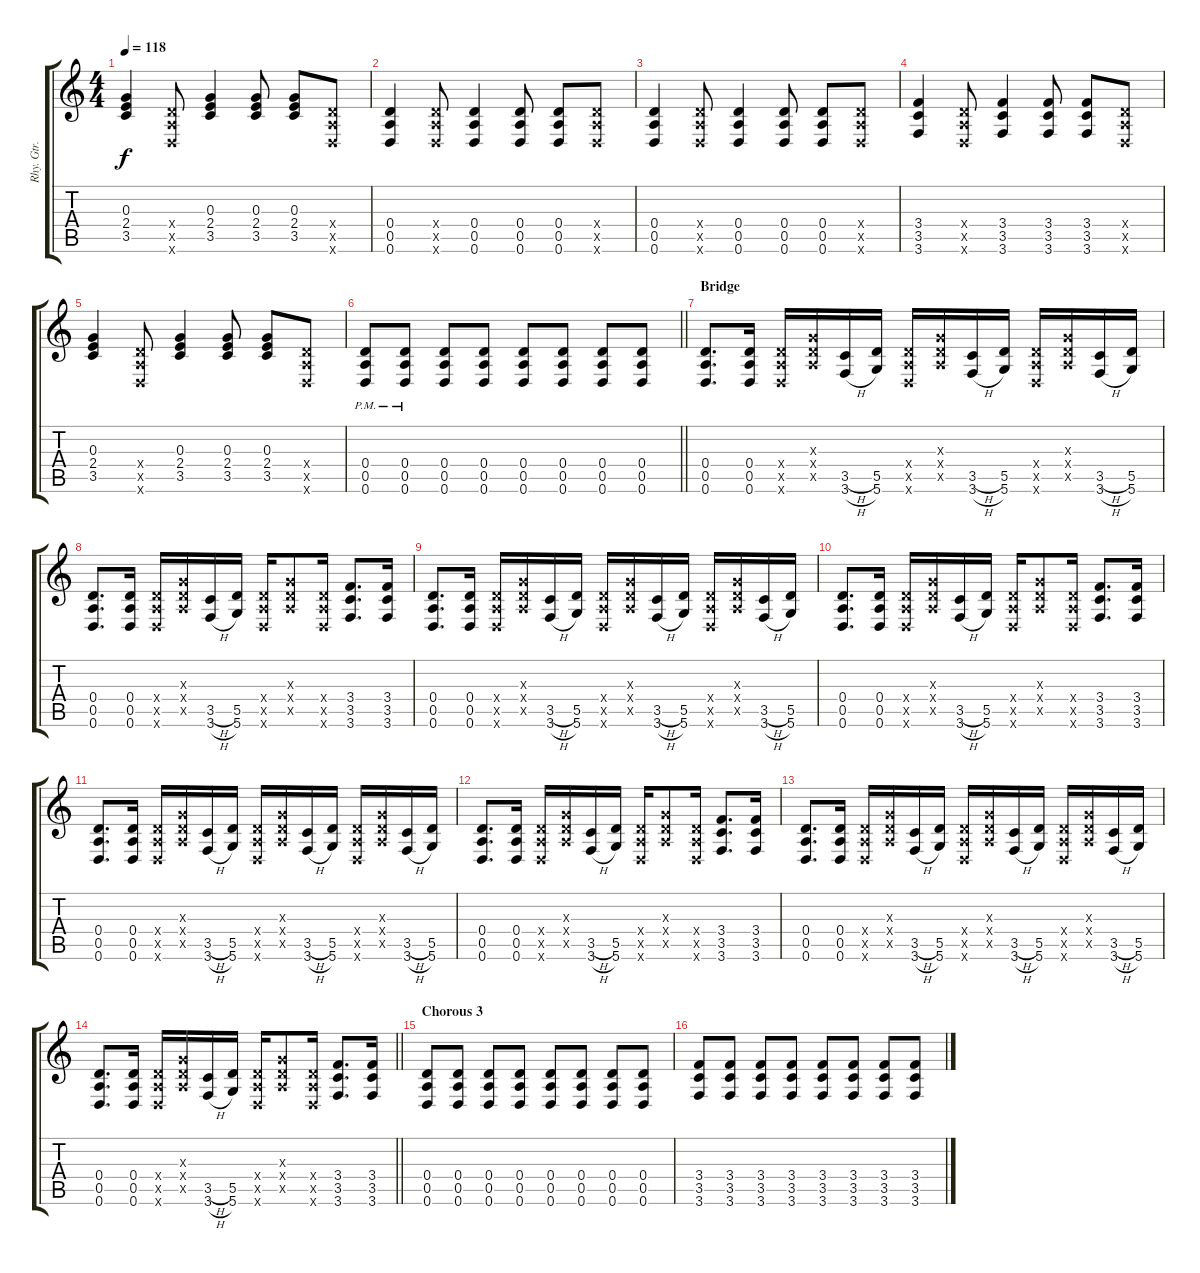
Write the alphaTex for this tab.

\track ("Rhy. Gtr. 1" "Rhy. Gtr. ") {instrument distortionguitar}
\staff {score tabs}
\tuning (E4 B3 G3 D3 A2 D2) {hide}
\ts (4 4)
\tempo 118
\clef g2
\ks c
(0.3 2.4 3.5).4{dy f} (0.4{x} 0.5{x} 0.6{x}).8 (0.3 2.4 3.5).4 (0.3 2.4 3.5).8 (0.3 2.4 3.5).8 (0.4{x} 0.5{x} 0.6{x}).8 |
(0.4 0.5 0.6).4 (0.4{x} 0.5{x} 0.6{x}).8 (0.4 0.5 0.6).4 (0.4 0.5 0.6).8 (0.4 0.5 0.6).8 (0.4{x} 0.5{x} 0.6{x}).8 |
(0.4 0.5 0.6).4 (0.4{x} 0.5{x} 0.6{x}).8 (0.4 0.5 0.6).4 (0.4 0.5 0.6).8 (0.4 0.5 0.6).8 (0.4{x} 0.5{x} 0.6{x}).8 |
(3.4 3.5 3.6).4 (0.4{x} 0.5{x} 0.6{x}).8 (3.4 3.5 3.6).4 (3.4 3.5 3.6).8 (3.4 3.5 3.6).8 (0.4{x} 0.5{x} 0.6{x}).8 |
(0.3 2.4 3.5).4 (0.4{x} 0.5{x} 0.6{x}).8 (0.3 2.4 3.5).4 (0.3 2.4 3.5).8 (0.3 2.4 3.5).8 (0.4{x} 0.5{x} 0.6{x}).8 |
\barLineRight lightlight
(0.4{pm} 0.5{pm} 0.6{pm}).8 (0.4{pm} 0.5{pm} 0.6{pm}).8 (0.4 0.5 0.6).8 (0.4 0.5 0.6).8 (0.4 0.5 0.6).8 (0.4 0.5 0.6).8 (0.4 0.5 0.6).8 (0.4 0.5 0.6).8 |
\section ("" "Bridge")
(0.4 0.5 0.6).8{d} (0.4 0.5 0.6).16 (0.4{x} 0.5{x} 0.6{x}).16 (0.3{x} 0.4{x} 0.5{x}).16 (3.5{h} 3.6{h}).16 (5.5 5.6).16 (0.4{x} 0.5{x} 0.6{x}).16 (0.3{x} 0.4{x} 0.5{x}).16 (3.5{h} 3.6{h}).16 (5.5 5.6).16 (0.4{x} 0.5{x} 0.6{x}).16 (0.3{x} 0.4{x} 0.5{x}).16 (3.5{h} 3.6{h}).16 (5.5 5.6).16 |
(0.4 0.5 0.6).8{d} (0.4 0.5 0.6).16 (0.4{x} 0.5{x} 0.6{x}).16 (0.3{x} 0.4{x} 0.5{x}).16 (3.5{h} 3.6{h}).16 (5.5 5.6).16 (0.4{x} 0.5{x} 0.6{x}).16 (0.3{x} 0.4{x} 0.5{x}).8 (0.4{x} 0.5{x} 0.6{x}).16 (3.4 3.5 3.6).8{d} (3.4 3.5 3.6).16 |
(0.4 0.5 0.6).8{d} (0.4 0.5 0.6).16 (0.4{x} 0.5{x} 0.6{x}).16 (0.3{x} 0.4{x} 0.5{x}).16 (3.5{h} 3.6{h}).16 (5.5 5.6).16 (0.4{x} 0.5{x} 0.6{x}).16 (0.3{x} 0.4{x} 0.5{x}).16 (3.5{h} 3.6{h}).16 (5.5 5.6).16 (0.4{x} 0.5{x} 0.6{x}).16 (0.3{x} 0.4{x} 0.5{x}).16 (3.5{h} 3.6{h}).16 (5.5 5.6).16 |
(0.4 0.5 0.6).8{d} (0.4 0.5 0.6).16 (0.4{x} 0.5{x} 0.6{x}).16 (0.3{x} 0.4{x} 0.5{x}).16 (3.5{h} 3.6{h}).16 (5.5 5.6).16 (0.4{x} 0.5{x} 0.6{x}).16 (0.3{x} 0.4{x} 0.5{x}).8 (0.4{x} 0.5{x} 0.6{x}).16 (3.4 3.5 3.6).8{d} (3.4 3.5 3.6).16 |
(0.4 0.5 0.6).8{d} (0.4 0.5 0.6).16 (0.4{x} 0.5{x} 0.6{x}).16 (0.3{x} 0.4{x} 0.5{x}).16 (3.5{h} 3.6{h}).16 (5.5 5.6).16 (0.4{x} 0.5{x} 0.6{x}).16 (0.3{x} 0.4{x} 0.5{x}).16 (3.5{h} 3.6{h}).16 (5.5 5.6).16 (0.4{x} 0.5{x} 0.6{x}).16 (0.3{x} 0.4{x} 0.5{x}).16 (3.5{h} 3.6{h}).16 (5.5 5.6).16 |
(0.4 0.5 0.6).8{d} (0.4 0.5 0.6).16 (0.4{x} 0.5{x} 0.6{x}).16 (0.3{x} 0.4{x} 0.5{x}).16 (3.5{h} 3.6{h}).16 (5.5 5.6).16 (0.4{x} 0.5{x} 0.6{x}).16 (0.3{x} 0.4{x} 0.5{x}).8 (0.4{x} 0.5{x} 0.6{x}).16 (3.4 3.5 3.6).8{d} (3.4 3.5 3.6).16 |
(0.4 0.5 0.6).8{d} (0.4 0.5 0.6).16 (0.4{x} 0.5{x} 0.6{x}).16 (0.3{x} 0.4{x} 0.5{x}).16 (3.5{h} 3.6{h}).16 (5.5 5.6).16 (0.4{x} 0.5{x} 0.6{x}).16 (0.3{x} 0.4{x} 0.5{x}).16 (3.5{h} 3.6{h}).16 (5.5 5.6).16 (0.4{x} 0.5{x} 0.6{x}).16 (0.3{x} 0.4{x} 0.5{x}).16 (3.5{h} 3.6{h}).16 (5.5 5.6).16 |
\barLineRight lightlight
(0.4 0.5 0.6).8{d} (0.4 0.5 0.6).16 (0.4{x} 0.5{x} 0.6{x}).16 (0.3{x} 0.4{x} 0.5{x}).16 (3.5{h} 3.6{h}).16 (5.5 5.6).16 (0.4{x} 0.5{x} 0.6{x}).16 (0.3{x} 0.4{x} 0.5{x}).8 (0.4{x} 0.5{x} 0.6{x}).16 (3.4 3.5 3.6).8{d} (3.4 3.5 3.6).16 |
\section ("" "Chorous 3")
(0.4 0.5 0.6).8 (0.4 0.5 0.6).8 (0.4 0.5 0.6).8 (0.4 0.5 0.6).8 (0.4 0.5 0.6).8 (0.4 0.5 0.6).8 (0.4 0.5 0.6).8 (0.4 0.5 0.6).8 |
(3.4 3.5 3.6).8 (3.4 3.5 3.6).8 (3.4 3.5 3.6).8 (3.4 3.5 3.6).8 (3.4 3.5 3.6).8 (3.4 3.5 3.6).8 (3.4 3.5 3.6).8 (3.4 3.5 3.6).8
